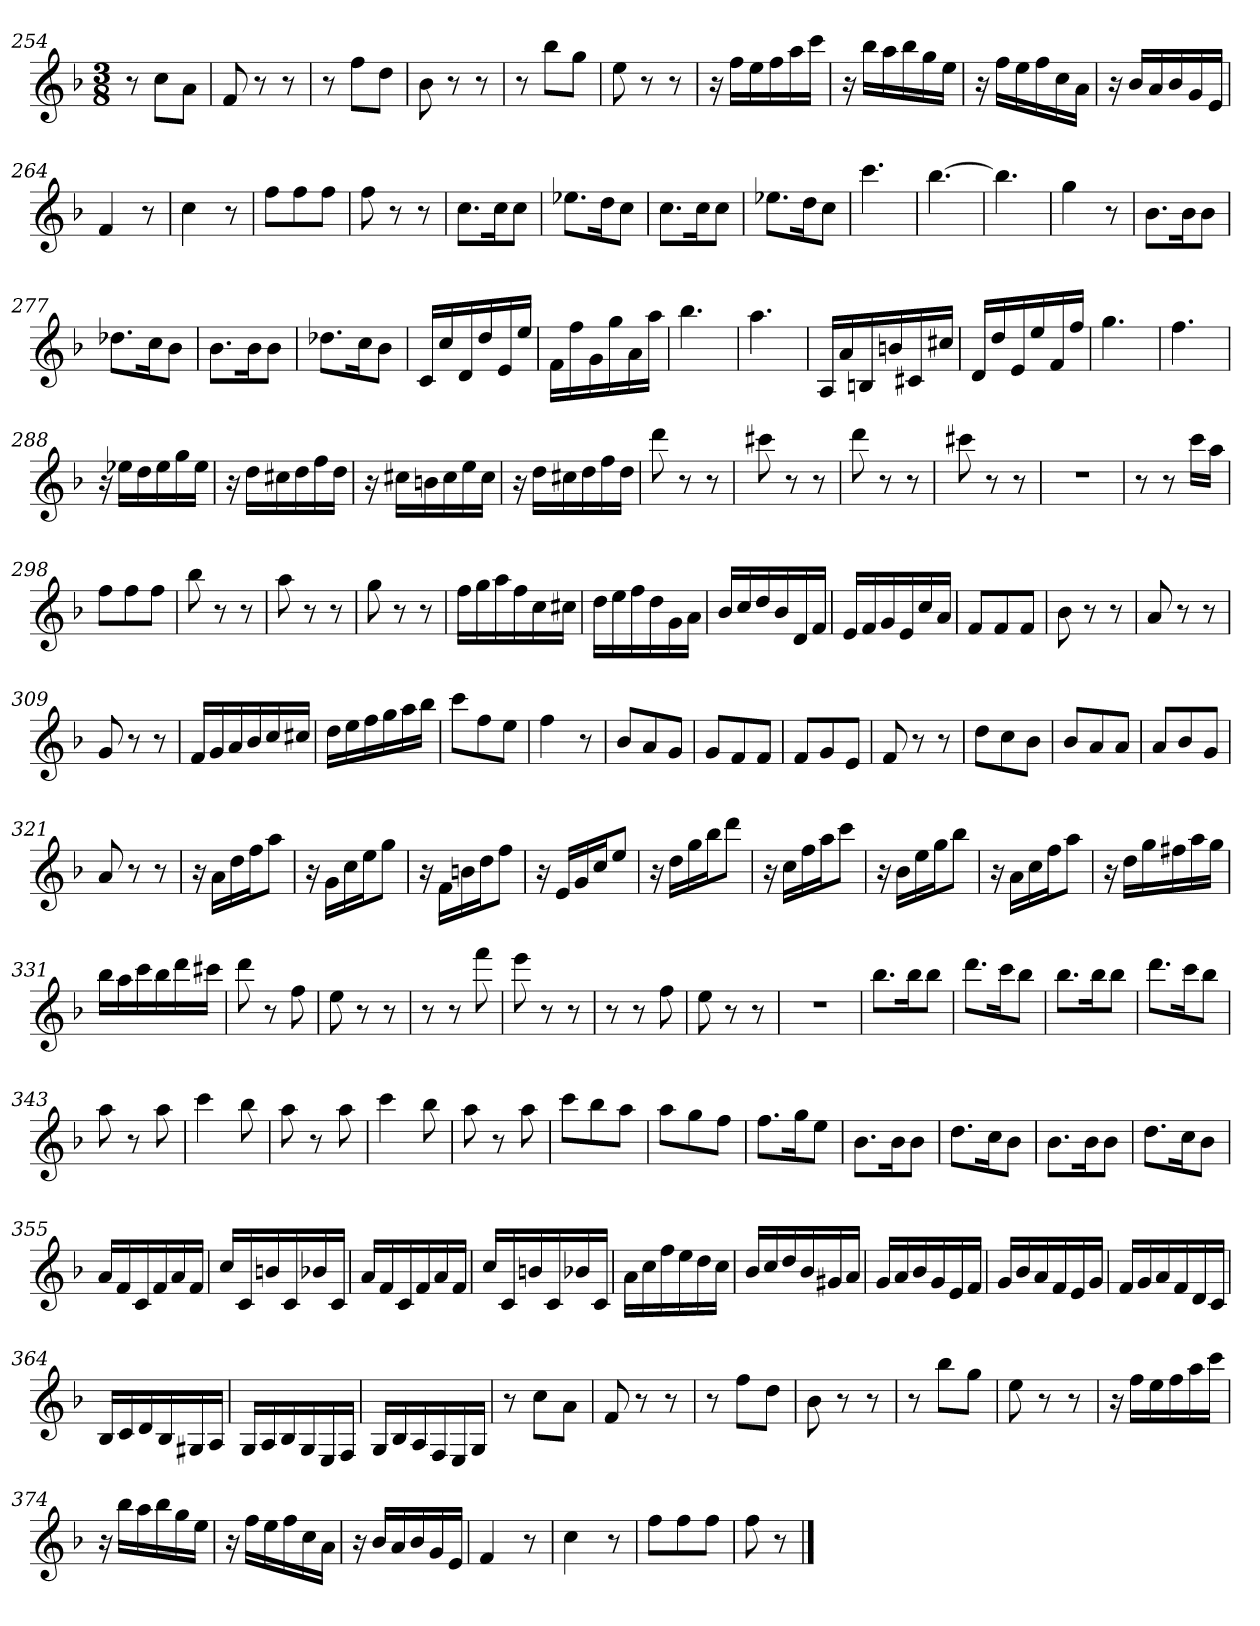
**kern
*part1
*staff1
*clefG2
*k[b-]
*F:
*M3/8
=254
8r
8cc\L
8a\J
=255
8f
8r
8r
=256
8r
8ff\L
8dd\J
=257
8b-
8r
8r
=258
8r
8bb-\L
8gg\J
=259
8ee
8r
8r
=260
16r
16ff\LL
16ee\
16ff\
16aa\
16ccc\JJ
=261
16r
16bb-\LL
16aa\
16bb-\
16gg\
16ee\JJ
=262
16r
16ff\LL
16ee\
16ff\
16cc\
16a\JJ
=263
16r
16b-/LL
16a/
16b-/
16g/
16e/JJ
=264
4f
8r
=265
4cc:
8r
=266
8ff\L
8ff\
8ff\J
=267
8ff
8r
8r
=268
8.cc\L
16cc\K
8cc\J
=269
8.ee-X\L
16dd\K
8cc\J
=270
8.cc\L
16cc\K
8cc\J
=271
8.ee-X\L
16dd\K
8cc\J
=272
4.ccc
=273
[4.bb-
=274
4.bb-]
=275
4gg
8r
=276
8.b-\L
16b-\K
8b-\J
=277
8.dd-X\L
16cc\K
8b-\J
=278
8.b-\L
16b-\K
8b-\J
=279
8.dd-X\L
16cc\K
8b-\J
=280
16c/LL
16cc/
16d/
16dd/
16e/
16ee/JJ
=281
16f\LL
16ff\
16g\
16gg\
16a\
16aa\JJ
=282
4.bb-
=283
4.aa
=284
16A/LL
16a/
16Bn/
16bn/
16c#X/
16cc#X/JJ
=285
16d/LL
16dd/
16e/
16ee/
16f/
16ff/JJ
=286
4.gg
=287
4.ff
=288
16r
16ee-X\LL
16dd\
16ee-\
16gg\
16ee-\JJ
=289
16r
16dd\LL
16cc#X\
16dd\
16ff\
16dd\JJ
=290
16r
16cc#X\LL
16bn\
16cc#\
16ee\
16cc#\JJ
=291
16r
16dd\LL
16cc#X\
16dd\
16ff\
16dd\JJ
=292
8ddd
8r
8r
=293
8ccc#X
8r
8r
=294
8ddd
8r
8r
=295
8ccc#X
8r
8r
=296
4.r
=297
8r
8r
16ccc\LL
16aa\JJ
=298
8ff\L
8ff\
8ff\J
=299
8bb-
8r
8r
=300
8aa
8r
8r
=301
8gg
8r
8r
=302
16ff\LL
16gg\
16aa\
16ff\
16cc\
16cc#X\JJ
=303
16dd\LL
16ee\
16ff\
16dd\
16g\
16a\JJ
=304
16b-/LL
16cc/
16dd/
16b-/
16d/
16f/JJ
=305
16e/LL
16f/
16g/
16e/
16cc/
16a/JJ
=306
8f/L
8f/
8f/J
=307
8b-
8r
8r
=308
8a
8r
8r
=309
8g
8r
8r
=310
16f/LL
16g/
16a/
16b-/
16cc/
16cc#X/JJ
=311
16dd\LL
16ee\
16ff\
16gg\
16aa\
16bb-\JJ
=312
8ccc\L
8ff\
8ee\J
=313
4ff
8r
=314
8b-/L
8a/
8g/J
=315
8g/L
8f/
8f/J
=316
8f/L
8g/
8e/J
=317
8f
8r
8r
=318
8dd\L
8cc\
8b-\J
=319
8b-/L
8a/
8a/J
=320
8a/L
8b-/
8g/J
=321
8a
8r
8r
=322
16r
16a\LL
16dd\
16ff\J
8aa\J
=323
16r
16g\LL
16cc\
16ee\J
8gg\J
=324
16r
16f\LL
16bn\
16dd\J
8ff\J
=325
16r
16e/LL
16g/
16cc/J
8ee/J
=326
16r
16dd\LL
16gg\
16bb-\J
8ddd\J
=327
16r
16cc\LL
16ff\
16aa\J
8ccc\J
=328
16r
16b-\LL
16ee\
16gg\J
8bb-\J
=329
16r
16a\LL
16cc\
16ff\J
8aa\J
=330
16r
16dd\LL
16gg\
16ff#X\
16aa\
16gg\JJ
=331
16bb-\LL
16aa\
16ccc\
16bb-\
16ddd\
16ccc#X\JJ
=332
8ddd
8r
8ff
=333
8ee
8r
8r
=334
8r
8r
8fff
=335
8eee
8r
8r
=336
8r
8r
8ff
=337
8ee
8r
8r
=338
4.r
=339
8.bb-\L
16bb-\K
8bb-\J
=340
8.ddd\L
16ccc\K
8bb-\J
=341
8.bb-\L
16bb-\K
8bb-\J
=342
8.ddd\L
16ccc\K
8bb-\J
=343
8aa
8r
8aa
=344
4ccc
8bb-
=345
8aa
8r
8aa
=346
4ccc
8bb-
=347
8aa
8r
8aa
=348
8ccc\L
8bb-\
8aa\J
=349
8aa\L
8gg\
8ff\J
=350
8.ff\L
16gg\K
8ee\J
=351
8.b-\L
16b-\K
8b-\J
=352
8.dd\L
16cc\K
8b-\J
=353
8.b-\L
16b-\K
8b-\J
=354
8.dd\L
16cc\K
8b-\J
=355
16a/LL
16f/
16c/
16f/
16a/
16f/JJ
=356
16cc/LL
16c/
16bn/
16c/
16b-X/
16c/JJ
=357
16a/LL
16f/
16c/
16f/
16a/
16f/JJ
=358
16cc/LL
16c/
16bn/
16c/
16b-X/
16c/JJ
=359
16a\LL
16cc\
16ff\
16ee\
16dd\
16cc\JJ
=360
16b-/LL
16cc/
16dd/
16b-/
16g#X/
16a/JJ
=361
16g/LL
16a/
16b-/
16g/
16e/
16f/JJ
=362
16g/LL
16b-/
16a/
16f/
16e/
16g/JJ
=363
16f/LL
16g/
16a/
16f/
16d/
16c/JJ
=364
16B-/LL
16c/
16d/
16B-/
16G#X/
16A/JJ
=365
16G/LL
16A/
16B-/
16G/
16E/
16F/JJ
=366
16G/LL
16B-/
16A/
16F/
16E/
16G/JJ
=367
8r
8cc\L
8a\J
=368
8f
8r
8r
=369
8r
8ff\L
8dd\J
=370
8b-
8r
8r
=371
8r
8bb-\L
8gg\J
=372
8ee
8r
8r
=373
16r
16ff\LL
16ee\
16ff\
16aa\
16ccc\JJ
=374
16r
16bb-\LL
16aa\
16bb-\
16gg\
16ee\JJ
=375
16r
16ff\LL
16ee\
16ff\
16cc\
16a\JJ
=376
16r
16b-/LL
16a/
16b-/
16g/
16e/JJ
=377
4f
8r
=378
4cc:
8r
=379
8ff\L
8ff\
8ff\J
=380
8ff
8r
==
*-
